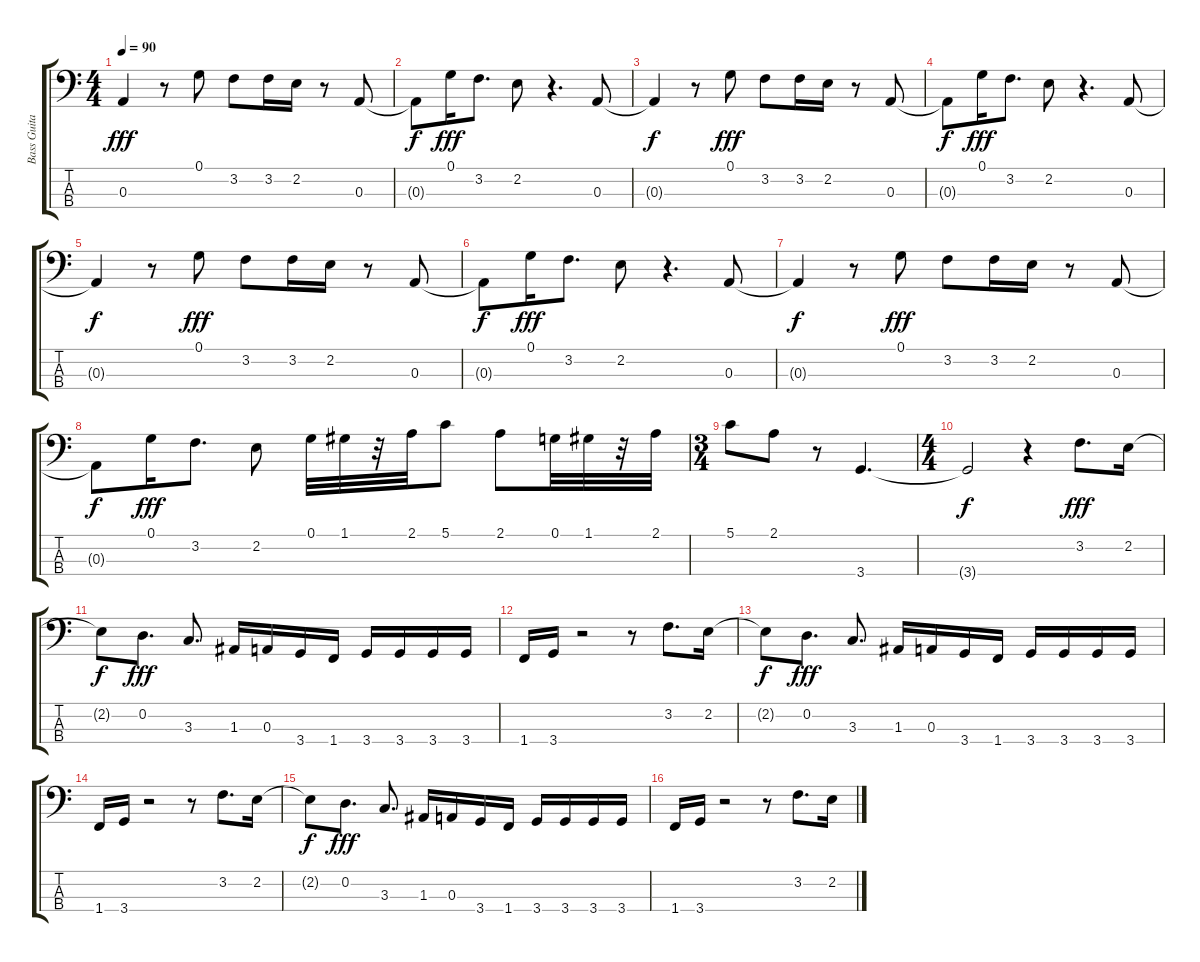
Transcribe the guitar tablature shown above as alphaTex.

\track ("Bass Guitar" "Bass Guita") {instrument fretlessbass}
\staff {score tabs}
\tuning (G2 D2 A1 E1) {hide}
\ts (4 4)
\tempo 90
\clef f4
\ks c
0.3.4{dy fff} r.8 0.1.8 3.2.8 3.2.16 2.2.16 r.8 0.3.8 |
0.3{t}.8{dy f} 0.1.16{dy fff} 3.2.8{d} 2.2.8 r.4{d} 0.3.8 |
0.3{t}.4{dy f} r.8 0.1.8{dy fff} 3.2.8 3.2.16 2.2.16 r.8 0.3.8 |
0.3{t}.8{dy f} 0.1.16{dy fff} 3.2.8{d} 2.2.8 r.4{d} 0.3.8 |
0.3{t}.4{dy f} r.8 0.1.8{dy fff} 3.2.8 3.2.16 2.2.16 r.8 0.3.8 |
0.3{t}.8{dy f} 0.1.16{dy fff} 3.2.8{d} 2.2.8 r.4{d} 0.3.8 |
0.3{t}.4{dy f} r.8 0.1.8{dy fff} 3.2.8 3.2.16 2.2.16 r.8 0.3.8 |
0.3{t}.8{dy f} 0.1.16{dy fff} 3.2.8{d} 2.2.8 0.1.32 1.1.32 r.32 2.1.32 5.1.8 2.1.8 0.1.32 1.1.32 r.32 2.1.32 |
\ts (3 4)
5.1.8 2.1.8 r.8 3.4.4{d} |
\ts (4 4)
3.4{t}.2{dy f} r.4 3.2.8{d dy fff} 2.2.16 |
2.2{t}.8{dy f} 0.2.8{d dy fff} 3.3.8{d} 1.3.16 0.3.16 3.4.16 1.4.16 3.4.16 3.4.16 3.4.16 3.4.16 |
1.4.16 3.4.16 r.2 r.8 3.2.8{d} 2.2.16 |
2.2{t}.8{dy f} 0.2.8{d dy fff} 3.3.8{d} 1.3.16 0.3.16 3.4.16 1.4.16 3.4.16 3.4.16 3.4.16 3.4.16 |
1.4.16 3.4.16 r.2 r.8 3.2.8{d} 2.2.16 |
2.2{t}.8{dy f} 0.2.8{d dy fff} 3.3.8{d} 1.3.16 0.3.16 3.4.16 1.4.16 3.4.16 3.4.16 3.4.16 3.4.16 |
1.4.16 3.4.16 r.2 r.8 3.2.8{d} 2.2.16
